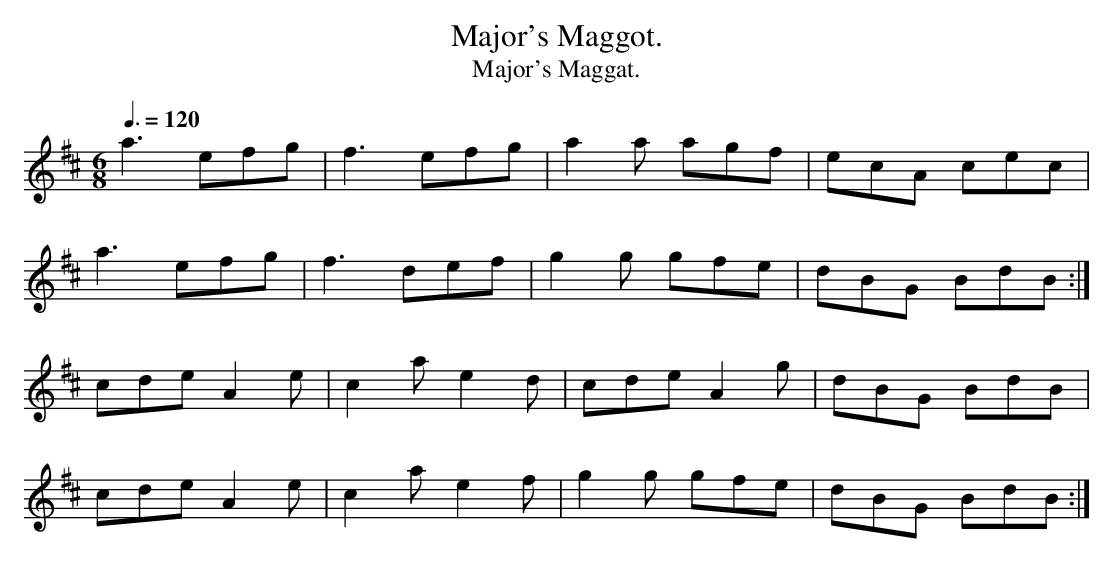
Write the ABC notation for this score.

X:1
T:Major's Maggot.
T:Major's Maggat.
M:6/8
L:1/8
Q:3/8=120
K:A Mixolydian
a3 efg | f3 efg | a2a agf | ecA cec |
a3 efg | f3 def | g2g gfe | dBG BdB :|
cde A2e | c2a e2d | cde A2g | dBG BdB |
cde A2e | c2a e2f | g2g gfe | dBG BdB :|
